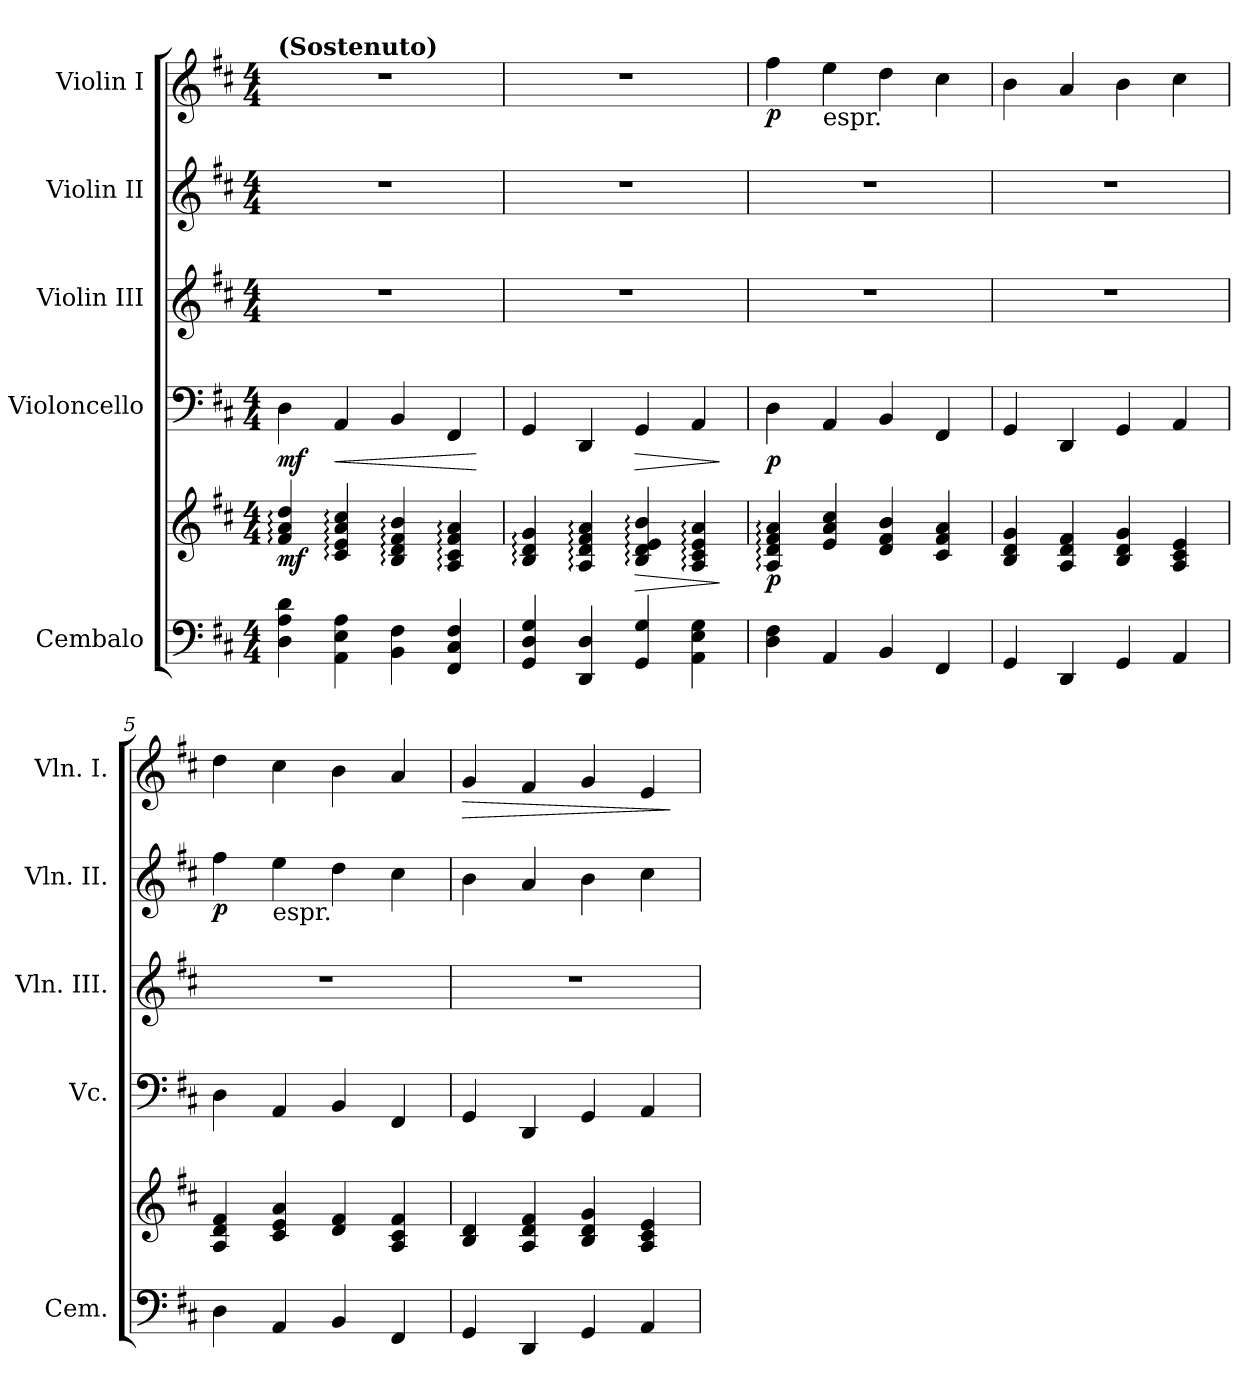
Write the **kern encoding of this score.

**kern	**kern	**dynam	**kern	**dynam	**kern	**kern	**dynam	**kern	**dynam
*part5	*part5	*part5	*part4	*part4	*part3	*part2	*part2	*part1	*part1
*staff6	*staff5	*staff5/6	*staff4	*staff4	*staff3	*staff2	*staff2	*staff1	*staff1
*I"Cembalo	*	*	*I"Violoncello	*	*I"Violin III	*I"Violin II	*	*I"Violin I	*
*I'Cem.	*	*	*I'Vc.	*	*I'Vln. III.	*I'Vln. II.	*	*I'Vln. I.	*
*clefF4	*clefG2	*	*clefF4	*	*clefG2	*clefG2	*	*clefG2	*
*k[f#c#]	*k[f#c#]	*	*k[f#c#]	*	*k[f#c#]	*k[f#c#]	*	*k[f#c#]	*
*M4/4	*M4/4	*	*M4/4	*	*M4/4	*M4/4	*	*M4/4	*
*MM56	*MM56	*	*MM56	*	*MM56	*MM56	*	*MM56	*
=1	=1	=1	=1	=1	=1	=1	=1	=1	=1
!	!	!	!	!	!	!	!	!LO:TX:a:B:t=(Sostenuto)	!
!	!	!LO:DY:b	!	!LO:DY:b	!	!	!	!	!
4D\ 4A\ 4d\	4f#/: 4a/: 4dd/:	mf	4D\	mf	1r	1r	.	1r	.
!	!	!	!	!LO:HP:b	!	!	!	!	!
4AA\ 4E\ 4A\	4c#/: 4e/: 4a/: 4cc#/:	.	4AA/	<	.	.	.	.	.
4BB\ 4F#\	4B/: 4d/: 4f#/: 4b/:	.	4BB/	.	.	.	.	.	.
4FF#/ 4C#/ 4F#/	4A/: 4c#/: 4f#/: 4a/:	.	4FF#/	.	.	.	.	.	.
.	.	.	.	[	.	.	.	.	.
=2	=2	=2	=2	=2	=2	=2	=2	=2	=2
4GG/ 4D/ 4G/	4B/: 4d/: 4g/:	.	4GG/	.	1r	1r	.	1r	.
4DD/ 4D/	4A/: 4d/: 4f#/: 4a/:	.	4DD/	.	.	.	.	.	.
!	!	!LO:HP:b	!	!LO:HP:b	!	!	!	!	!
4GG/ 4G/	4B/: 4d/: 4e/: 4b/:	>	4GG/	>	.	.	.	.	.
4AA\ 4E\ 4G\	4A/: 4c#/: 4e/: 4a/:	.	4AA/	.	.	.	.	.	.
.	.	]	.	]	.	.	.	.	.
=3	=3	=3	=3	=3	=3	=3	=3	=3	=3
!	!	!LO:DY:b	!	!LO:DY:b	!	!	!	!	!LO:DY:b
4D\ 4F#\	4A/: 4d/: 4f#/: 4a/:	p	4D\	p	1r	1r	.	4ff#\	p
!	!	!	!	!	!	!	!	!LO:TX:b:t=espr.	!
4AA/	4e/ 4a/ 4cc#/	.	4AA/	.	.	.	.	4ee\	.
4BB/	4d/ 4f#/ 4b/	.	4BB/	.	.	.	.	4dd\	.
4FF#/	4c#/ 4f#/ 4a/	.	4FF#/	.	.	.	.	4cc#\	.
=4	=4	=4	=4	=4	=4	=4	=4	=4	=4
4GG/	4B/ 4d/ 4g/	.	4GG/	.	1r	1r	.	4b\	.
4DD/	4A/ 4d/ 4f#/	.	4DD/	.	.	.	.	4a/	.
4GG/	4B/ 4d/ 4g/	.	4GG/	.	.	.	.	4b\	.
4AA/	4A/ 4c#/ 4e/	.	4AA/	.	.	.	.	4cc#\	.
=5	=5	=5	=5	=5	=5	=5	=5	=5	=5
!	!	!	!	!	!	!	!LO:DY:b	!	!
4D\	4A/ 4d/ 4f#/	.	4D\	.	1r	4ff#\	p	4dd\	.
!	!	!	!	!	!	!LO:TX:b:t=espr.	!	!	!
4AA/	4c#/ 4e/ 4a/	.	4AA/	.	.	4ee\	.	4cc#\	.
4BB/	4d/ 4f#/	.	4BB/	.	.	4dd\	.	4b\	.
4FF#/	4A/ 4c#/ 4f#/	.	4FF#/	.	.	4cc#\	.	4a/	.
=6	=6	=6	=6	=6	=6	=6	=6	=6	=6
!	!	!	!	!	!	!	!	!	!LO:HP:b
4GG/	4B/ 4d/	.	4GG/	.	1r	4b\	.	4g/	>
4DD/	4A/ 4d/ 4f#/	.	4DD/	.	.	4a/	.	4f#/	.
4GG/	4B/ 4d/ 4g/	.	4GG/	.	.	4b\	.	4g/	.
4AA/	4A/ 4c#/ 4e/	.	4AA/	.	.	4cc#\	.	4e/	.
.	.	.	.	.	.	.	.	.	]
=	=	=	=	=	=	=	=	=	=
*-	*-	*-	*-	*-	*-	*-	*-	*-	*-
